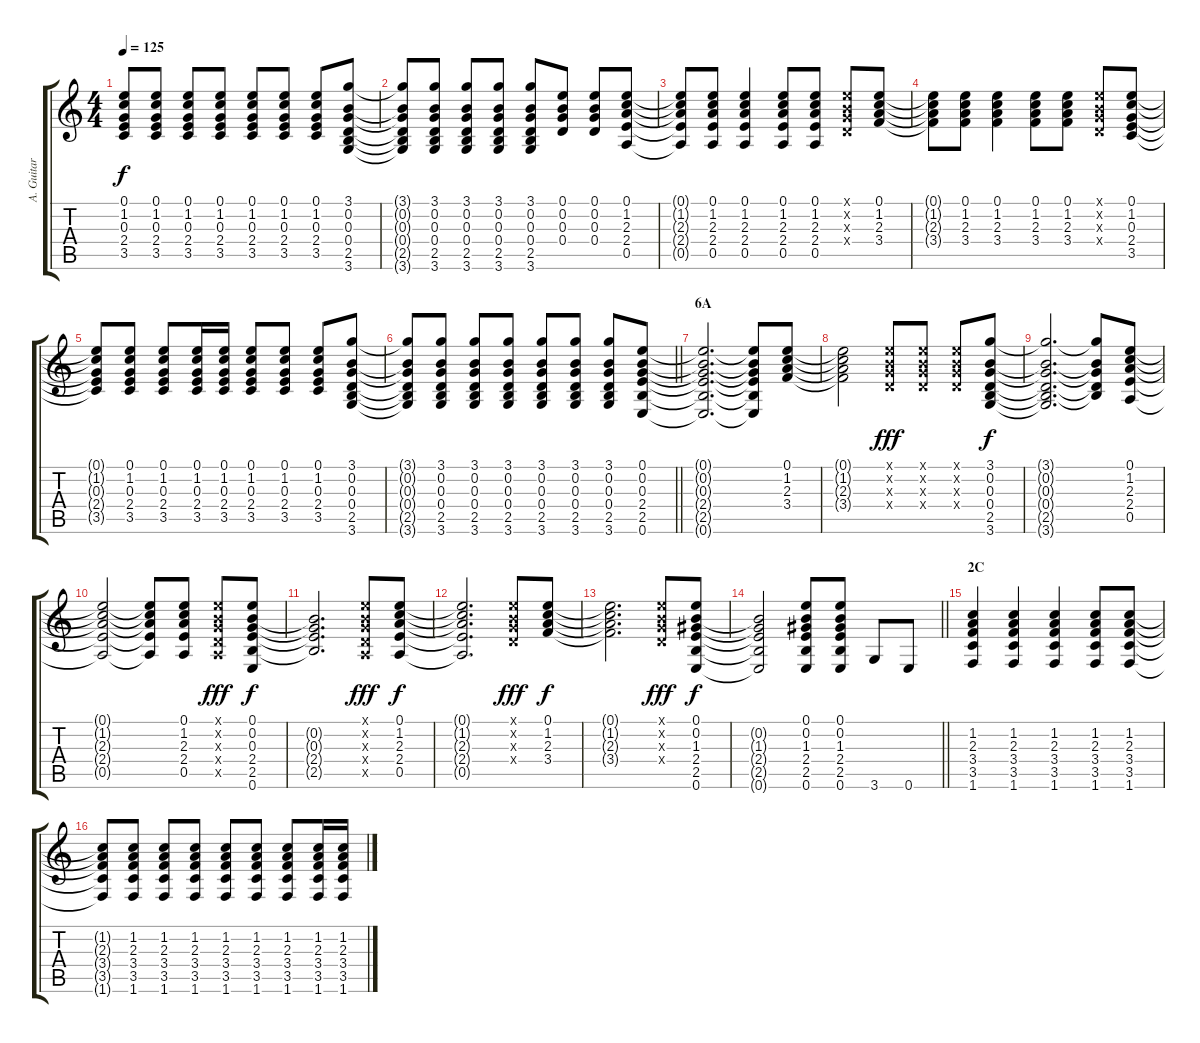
\track ("A. Guitar " "A. Guitar ") {instrument acousticguitarsteel}
\staff {score tabs}
\tuning (E4 B3 G3 D3 A2 E2) {hide}
\ts (4 4)
\tempo 125
\clef g2
\ks c
(0.1{t} 1.2{t} 0.3{t} 2.4{t} 3.5{t}).8{dy f} (0.1 1.2 0.3 2.4 3.5).8 (0.1 1.2 0.3 2.4 3.5).8 (0.1 1.2 0.3 2.4 3.5).8 (0.1 1.2 0.3 2.4 3.5).8 (0.1 1.2 0.3 2.4 3.5).8 (0.1 1.2 0.3 2.4 3.5).8 (3.1 0.2 0.3 0.4 2.5 3.6).8 |
(3.1{t} 0.2{t} 0.3{t} 0.4{t} 2.5{t} 3.6{t}).8 (3.1 0.2 0.3 0.4 2.5 3.6).8 (3.1 0.2 0.3 0.4 2.5 3.6).8 (3.1 0.2 0.3 0.4 2.5 3.6).8 (3.1 0.2 0.3 0.4 2.5 3.6).8 (0.1 0.2 0.3 0.4).8 (0.1 0.2 0.3 0.4).8 (0.1 1.2 2.3 2.4 0.5).8 |
(0.1{t} 1.2{t} 2.3{t} 2.4{t} 0.5{t}).8 (0.1 1.2 2.3 2.4 0.5).8 (0.1 1.2 2.3 2.4 0.5).4 (0.1 1.2 2.3 2.4 0.5).8 (0.1 1.2 2.3 2.4 0.5).8 (0.1{x} 0.2{x} 0.3{x} 0.4{x}).8 (0.1 1.2 2.3 3.4).8 |
(0.1{t} 1.2{t} 2.3{t} 3.4{t}).8 (0.1 1.2 2.3 3.4).8 (0.1 1.2 2.3 3.4).4 (0.1 1.2 2.3 3.4).8 (0.1 1.2 2.3 3.4).8 (0.1{x} 0.2{x} 0.3{x} 0.4{x}).8 (0.1 1.2 0.3 2.4 3.5).8 |
(0.1{t} 1.2{t} 0.3{t} 2.4{t} 3.5{t}).8 (0.1 1.2 0.3 2.4 3.5).8 (0.1 1.2 0.3 2.4 3.5).8 (0.1 1.2 0.3 2.4 3.5).16 (0.1 1.2 0.3 2.4 3.5).16 (0.1 1.2 0.3 2.4 3.5).8 (0.1 1.2 0.3 2.4 3.5).8 (0.1 1.2 0.3 2.4 3.5).8 (3.1 0.2 0.3 0.4 2.5 3.6).8 |
\barLineRight lightlight
(3.1{t} 0.2{t} 0.3{t} 0.4{t} 2.5{t} 3.6{t}).8 (3.1 0.2 0.3 0.4 2.5 3.6).8 (3.1 0.2 0.3 0.4 2.5 3.6).8 (3.1 0.2 0.3 0.4 2.5 3.6).8 (3.1 0.2 0.3 0.4 2.5 3.6).8 (3.1 0.2 0.3 0.4 2.5 3.6).8 (3.1 0.2 0.3 0.4 2.5 3.6).8 (0.1 0.2 0.3 2.4 2.5 0.6).8 |
\section ("" "6A")
(0.1{t} 0.2{t} 0.3{t} 2.4{t} 2.5{t} 0.6{t}).2{d} (0.1{t} 0.2{t} 0.3{t} 2.4{t} 2.5{t} 0.6{t}).8 (0.1 1.2 2.3 3.4).8 |
(0.1{t} 1.2{t} 2.3{t} 3.4{t}).2 (0.1{x} 0.2{x} 0.3{x} 0.4{x}).8{dy fff} (0.1{x} 0.2{x} 0.3{x} 0.4{x}).8 (0.1{x} 0.2{x} 0.3{x} 0.4{x}).8 (3.1 0.2 0.3 0.4 2.5 3.6).8{dy f} |
(3.1{t} 0.2{t} 0.3{t} 0.4{t} 2.5{t} 3.6{t}).2{d} (3.1{t} 0.2{t} 0.3{t} 0.4{t} 2.5{t}).8 (0.1 1.2 2.3 2.4 0.5).8 |
(0.1{t} 1.2{t} 2.3{t} 2.4{t} 0.5{t}).2 (0.1{t} 1.2{t} 2.3{t} 2.4{t} 0.5{t}).8 (0.1 1.2 2.3 2.4 0.5).8 (0.1{x} 0.2{x} 0.3{x} 0.4{x} 0.5{x}).8{dy fff} (0.1 0.2 0.3 2.4 2.5 0.6).8{dy f} |
(0.2{t} 0.3{t} 2.4{t} 2.5{t}).2{d} (0.1{x} 0.2{x} 0.3{x} 0.4{x} 0.5{x}).8{dy fff} (0.1 1.2 2.3 2.4 0.5).8{dy f} |
(0.1{t} 1.2{t} 2.3{t} 2.4{t} 0.5{t}).2{d} (0.1{x} 0.2{x} 0.3{x} 0.4{x}).8{dy fff} (0.1 1.2 2.3 3.4).8{dy f} |
(0.1{t} 1.2{t} 2.3{t} 3.4{t}).2{d} (0.1{x} 0.2{x} 0.3{x} 0.4{x}).8{dy fff} (0.1 0.2 1.3 2.4 2.5 0.6).8{dy f} |
\barLineRight lightlight
(0.2{t} 1.3{t} 2.4{t} 2.5{t} 0.6{t}).2 (0.1 0.2 1.3 2.4 2.5 0.6).8 (0.1 0.2 1.3 2.4 2.5 0.6).8 3.6.8 0.6.8 |
\section ("" "2C")
(1.2 2.3 3.4 3.5 1.6).4 (1.2 2.3 3.4 3.5 1.6).4 (1.2 2.3 3.4 3.5 1.6).4 (1.2 2.3 3.4 3.5 1.6).8 (1.2 2.3 3.4 3.5 1.6).8 |
(1.2{t} 2.3{t} 3.4{t} 3.5{t} 1.6{t}).8 (1.2 2.3 3.4 3.5 1.6).8 (1.2 2.3 3.4 3.5 1.6).8 (1.2 2.3 3.4 3.5 1.6).8 (1.2 2.3 3.4 3.5 1.6).8 (1.2 2.3 3.4 3.5 1.6).8 (1.2 2.3 3.4 3.5 1.6).8 (1.2 2.3 3.4 3.5 1.6).16 (1.2 2.3 3.4 3.5 1.6).16
